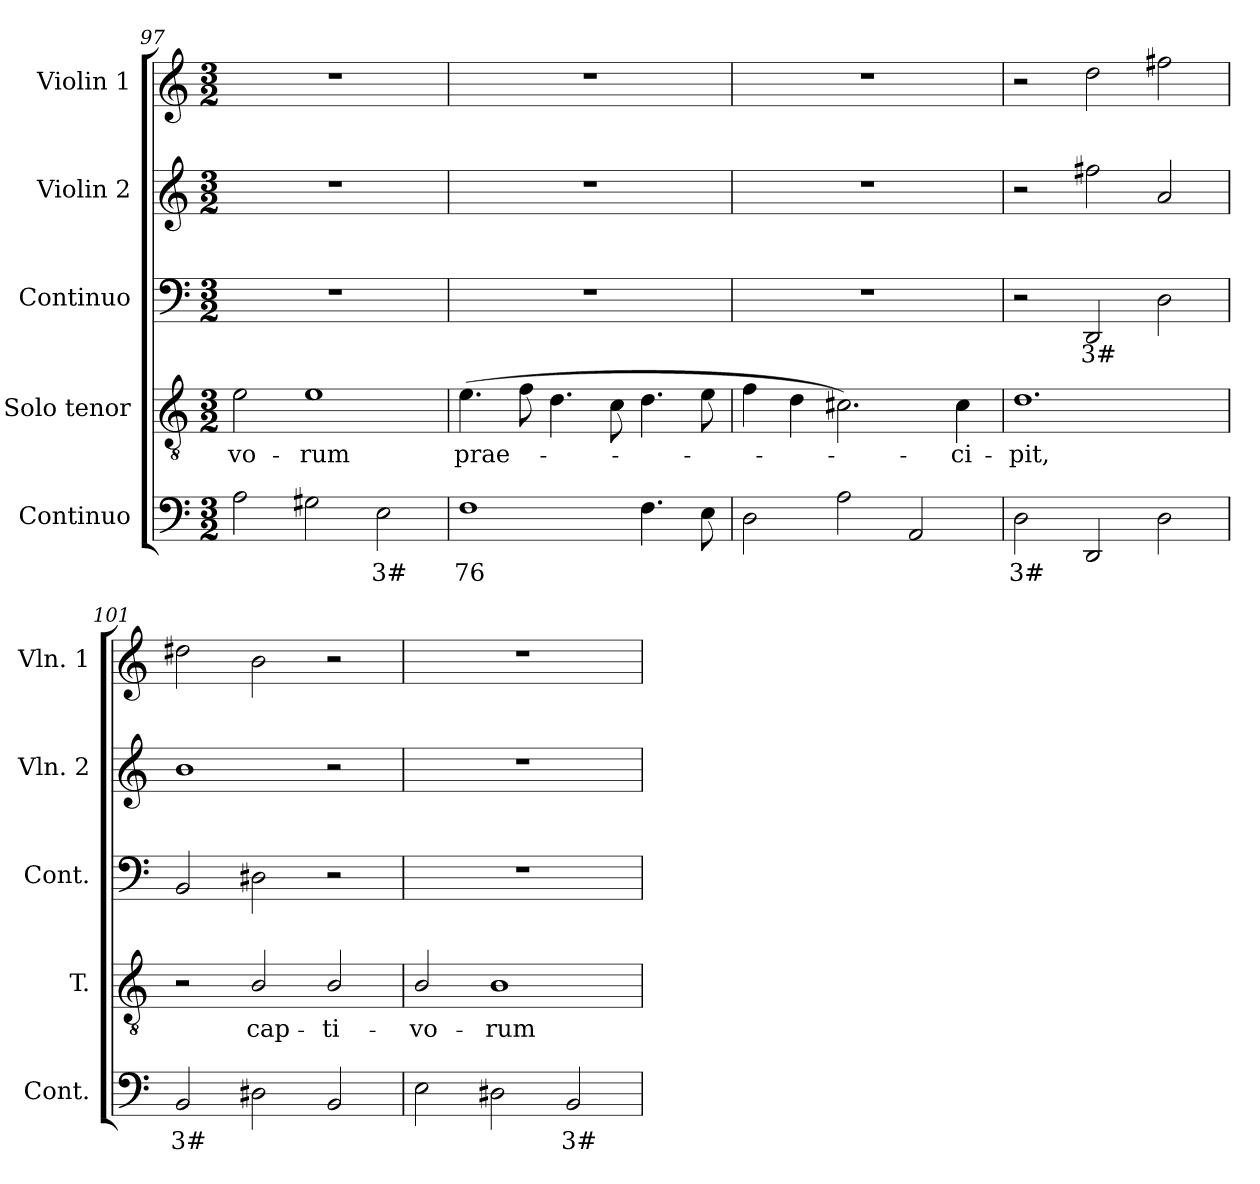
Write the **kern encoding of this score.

**kern	**text	**kern	**text	**kern	**text	**kern	**kern
*part5	*part5	*part4	*part4	*part3	*part3	*part2	*part1
*staff5	*staff5	*staff4	*staff4	*staff3	*staff3	*staff2	*staff1
*I"Continuo	*	*I"Solo tenor	*	*I"Continuo	*	*I"Violin 2	*I"Violin 1
*I'Cont.	*	*I'T.	*	*I'Cont.	*	*I'Vln. 2	*I'Vln. 1
!!LO:LB:g=z
*clefF4	*	*clefGv2	*	*clefF4	*	*clefG2	*clefG2
*	*	*ITrd7c12	*	*	*	*	*
*k[]	*	*k[]	*	*k[]	*	*k[]	*k[]
*C:	*	*C:	*	*C:	*	*C:	*C:
*M3/2	*	*M3/2	*	*M3/2	*	*M3/2	*M3/2
=97	=97	=97	=97	=97	=97	=97	=97
!	!	!	!LO:LY:b:color=#000000	!LO:N:vis=1	!	!LO:N:vis=1	!LO:N:vis=1
2Ai\	.	2Ei\	-vo-	1.r	.	1.r	1.r
!	!	!	!LO:LY:b:color=#000000	!	!	!	!
2G#Xi\	.	1Ei	-rum	.	.	.	.
!	!LO:LY:b:color=#000000	!	!	!	!	!	!
2Ei\	3#	.	.	.	.	.	.
=98	=98	=98	=98	=98	=98	=98	=98
!	!LO:LY:b:color=#000000	!	!	!	!	!	!
!	!	!	!LO:LY:b:color=#000000	!LO:N:vis=1	!	!LO:N:vis=1	!LO:N:vis=1
1Fi	76	(4.Ei\	prae-	1.r	.	1.r	1.r
.	.	8Fi\	.	.	.	.	.
.	.	4.Di\	.	.	.	.	.
.	.	8Ci\	.	.	.	.	.
4.Fi\	.	4.Di\	.	.	.	.	.
8Ei\	.	8Ei\	.	.	.	.	.
=99	=99	=99	=99	=99	=99	=99	=99
!	!	!	!	!LO:N:vis=1	!	!LO:N:vis=1	!LO:N:vis=1
2Di\	.	4Fi\	.	1.r	.	1.r	1.r
.	.	4Di\	.	.	.	.	.
2Ai\	.	2.C#Xi\)	.	.	.	.	.
2AAi/	.	.	.	.	.	.	.
!	!	!	!LO:LY:b:color=#000000	!	!	!	!
.	.	4C#i\	-ci-	.	.	.	.
=100	=100	=100	=100	=100	=100	=100	=100
!	!LO:LY:b:color=#000000	!	!	!	!	!	!
!	!	!	!LO:LY:b:color=#000000	!	!	!	!
2Di\	3#	1.Di	-pit,	2r	.	2r	2r
!	!	!	!	!	!LO:LY:b:color=#000000	!	!
2DDi/	.	.	.	2DDi/	3#	2ff#Xi\	2ddi\
2Di\	.	.	.	2Di\	.	2ai/	2ff#Xi\
!!LO:PB:g=z
=101	=101	=101	=101	=101	=101	=101	=101
!	!LO:LY:b:color=#000000	!	!	!	!	!	!
2BBi/	3#	2r	.	2BBi/	.	1bi	2dd#Xi\
!	!	!	!LO:LY:b:color=#000000	!	!	!	!
2D#Xi\	.	2BBi/	cap-	2D#Xi\	.	.	2bi\
!	!	!	!LO:LY:b:color=#000000	!	!	!	!
2BBi/	.	2BBi/	-ti-	2r	.	2r	2r
=102	=102	=102	=102	=102	=102	=102	=102
!	!	!	!LO:LY:b:color=#000000	!LO:N:vis=1	!	!LO:N:vis=1	!LO:N:vis=1
2Ei\	.	2BBi/	-vo-	1.r	.	1.r	1.r
!	!	!	!LO:LY:b:color=#000000	!	!	!	!
2D#Xi\	.	1BBi	-rum	.	.	.	.
!	!LO:LY:b:color=#000000	!	!	!	!	!	!
2BBi/	3#	.	.	.	.	.	.
=	=	=	=	=	=	=	=
*-	*-	*-	*-	*-	*-	*-	*-
